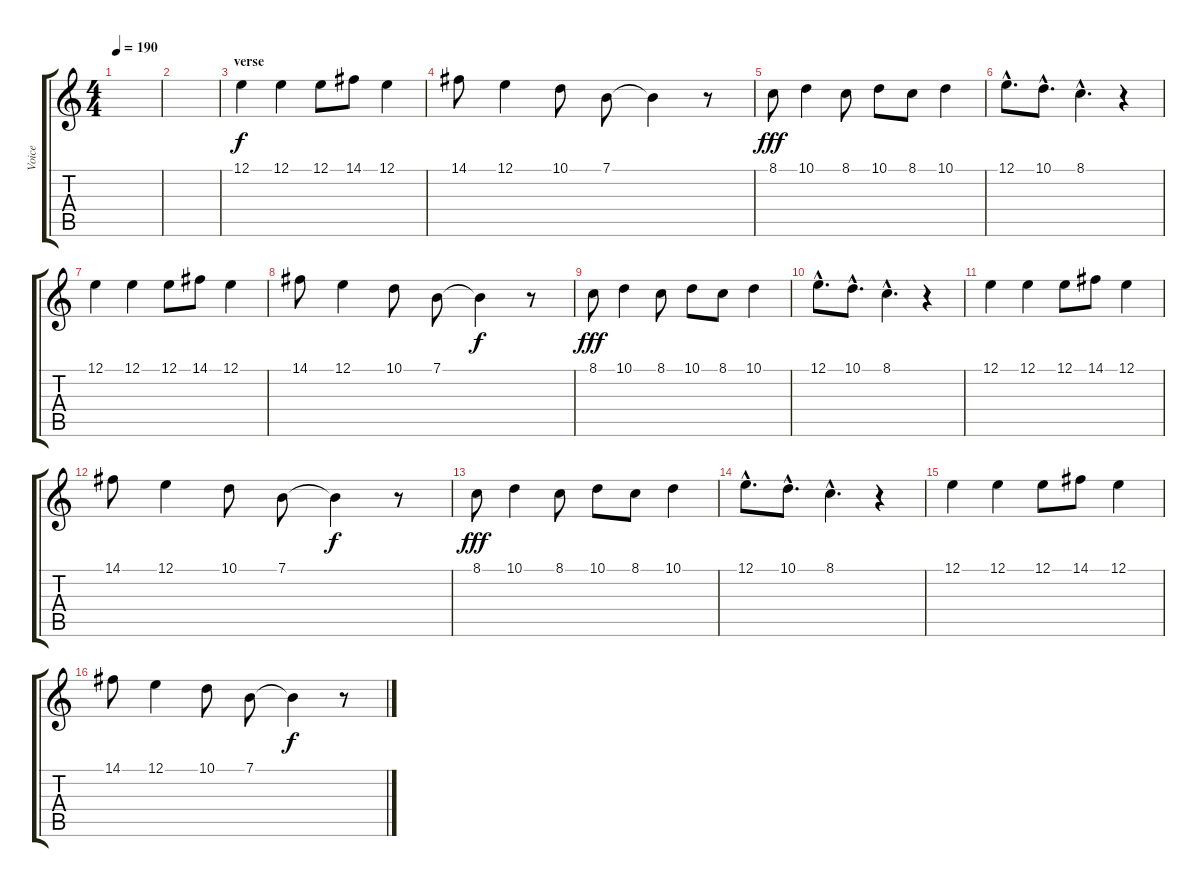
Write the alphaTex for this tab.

\track ("Voice" "Voice") {instrument choiraahs}
\staff {score tabs}
\tuning (E4 B3 G3 D3 A2 E2) {hide}
\ts (4 4)
\tempo 190
\clef g2
\ks c
|
|
\section ("" "verse")
12.1.4 12.1.4 12.1.8 14.1.8 12.1.4 |
14.1.8 12.1.4 10.1.8 7.1.8 7.1{t}.4{dy f} r.8 |
8.1.8{dy fff} 10.1.4 8.1.8 10.1.8 8.1.8 10.1.4 |
12.1{hac}.8{d} 10.1{hac}.8{d} 8.1{hac}.4{d} r.4 |
12.1.4 12.1.4 12.1.8 14.1.8 12.1.4 |
14.1.8 12.1.4 10.1.8 7.1.8 7.1{t}.4{dy f} r.8 |
8.1.8{dy fff} 10.1.4 8.1.8 10.1.8 8.1.8 10.1.4 |
12.1{hac}.8{d} 10.1{hac}.8{d} 8.1{hac}.4{d} r.4 |
12.1.4 12.1.4 12.1.8 14.1.8 12.1.4 |
14.1.8 12.1.4 10.1.8 7.1.8 7.1{t}.4{dy f} r.8 |
8.1.8{dy fff} 10.1.4 8.1.8 10.1.8 8.1.8 10.1.4 |
12.1{hac}.8{d} 10.1{hac}.8{d} 8.1{hac}.4{d} r.4 |
12.1.4 12.1.4 12.1.8 14.1.8 12.1.4 |
14.1.8 12.1.4 10.1.8 7.1.8 7.1{t}.4{dy f} r.8
